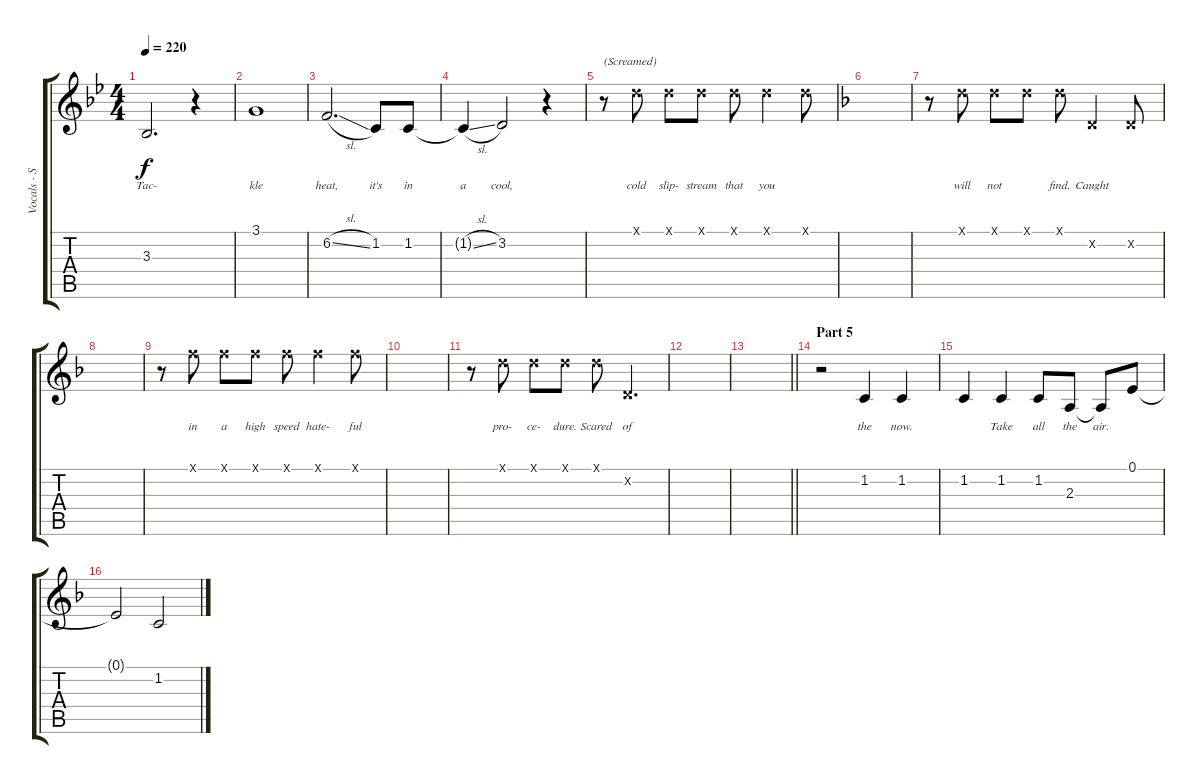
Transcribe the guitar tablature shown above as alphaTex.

\track ("Vocals - Simon Neil" "Vocals - S") {instrument altosax}
\staff {score tabs}
\tuning (E4 B3 G3 D3 A2 E2) {hide}
\ts (4 4)
\tempo 220
\clef g2
\ks gminor
3.3{t}.2{d lyrics (0 "Tac-") lyrics (1 "") lyrics (2 "") lyrics (3 "") lyrics (4 "") dy f} r.4 |
3.1.1{lyrics (0 "kle") lyrics (1 "") lyrics (2 "") lyrics (3 "") lyrics (4 "")} |
6.2{sl}.2{d lyrics (0 "heat,") lyrics (1 "") lyrics (2 "") lyrics (3 "") lyrics (4 "")} 1.2.8{lyrics (0 "it's") lyrics (1 "") lyrics (2 "") lyrics (3 "") lyrics (4 "")} 1.2.8{lyrics (0 "in") lyrics (1 "") lyrics (2 "") lyrics (3 "") lyrics (4 "")} |
1.2{sl t}.4{lyrics (0 "a") lyrics (1 "") lyrics (2 "") lyrics (3 "") lyrics (4 "")} 3.2.2{lyrics (0 "cool,") lyrics (1 "") lyrics (2 "") lyrics (3 "") lyrics (4 "")} r.4 |
r.8{txt "(Screamed)"} 10.1{x}.8{lyrics (0 "cold") lyrics (1 "") lyrics (2 "") lyrics (3 "") lyrics (4 "")} 10.1{x}.8{lyrics (0 "slip-") lyrics (1 "") lyrics (2 "") lyrics (3 "") lyrics (4 "")} 10.1{x}.8{lyrics (0 "stream") lyrics (1 "") lyrics (2 "") lyrics (3 "") lyrics (4 "")} 10.1{x}.8{lyrics (0 "that") lyrics (1 "") lyrics (2 "") lyrics (3 "") lyrics (4 "")} 10.1{x}.4{lyrics (0 "you") lyrics (1 "") lyrics (2 "") lyrics (3 "") lyrics (4 "")} 10.1{x}.8{lyrics (0 "") lyrics (1 "") lyrics (2 "") lyrics (3 "") lyrics (4 "")} |
\ks dminor
|
r.8 10.1{x}.8{lyrics (0 "will") lyrics (1 "") lyrics (2 "") lyrics (3 "") lyrics (4 "")} 10.1{x}.8{lyrics (0 "not") lyrics (1 "") lyrics (2 "") lyrics (3 "") lyrics (4 "")} 10.1{x}.8{lyrics (0 "") lyrics (1 "") lyrics (2 "") lyrics (3 "") lyrics (4 "")} 10.1{x}.8{lyrics (0 "find.") lyrics (1 "") lyrics (2 "") lyrics (3 "") lyrics (4 "")} 3.2{x}.4{lyrics (0 "Caught") lyrics (1 "") lyrics (2 "") lyrics (3 "") lyrics (4 "")} 3.2{x}.8{lyrics (0 "") lyrics (1 "") lyrics (2 "") lyrics (3 "") lyrics (4 "")} |
|
r.8 13.1{x}.8{lyrics (0 "in") lyrics (1 "") lyrics (2 "") lyrics (3 "") lyrics (4 "")} 13.1{x}.8{lyrics (0 "a") lyrics (1 "") lyrics (2 "") lyrics (3 "") lyrics (4 "")} 13.1{x}.8{lyrics (0 "high") lyrics (1 "") lyrics (2 "") lyrics (3 "") lyrics (4 "")} 13.1{x}.8{lyrics (0 "speed") lyrics (1 "") lyrics (2 "") lyrics (3 "") lyrics (4 "")} 13.1{x}.4{lyrics (0 "hate-") lyrics (1 "") lyrics (2 "") lyrics (3 "") lyrics (4 "")} 13.1{x}.8{lyrics (0 "ful") lyrics (1 "") lyrics (2 "") lyrics (3 "") lyrics (4 "")} |
|
r.8 10.1{x}.8{lyrics (0 "pro-") lyrics (1 "") lyrics (2 "") lyrics (3 "") lyrics (4 "")} 10.1{x}.8{lyrics (0 "ce-") lyrics (1 "") lyrics (2 "") lyrics (3 "") lyrics (4 "")} 10.1{x}.8{lyrics (0 "dure.") lyrics (1 "") lyrics (2 "") lyrics (3 "") lyrics (4 "")} 10.1{x}.8{lyrics (0 "Scared") lyrics (1 "") lyrics (2 "") lyrics (3 "") lyrics (4 "")} 3.2{x}.4{d lyrics (0 "of") lyrics (1 "") lyrics (2 "") lyrics (3 "") lyrics (4 "")} |
|
\barLineRight lightlight
|
\section ("" "Part 5")
r.2 1.2.4{lyrics (0 "the") lyrics (1 "") lyrics (2 "") lyrics (3 "") lyrics (4 "")} 1.2.4{lyrics (0 "now.") lyrics (1 "") lyrics (2 "") lyrics (3 "") lyrics (4 "")} |
1.2.4{lyrics (0 "") lyrics (1 "") lyrics (2 "") lyrics (3 "") lyrics (4 "")} 1.2.4{lyrics (0 "Take") lyrics (1 "") lyrics (2 "") lyrics (3 "") lyrics (4 "")} 1.2.8{lyrics (0 "all") lyrics (1 "") lyrics (2 "") lyrics (3 "") lyrics (4 "")} 2.3.8{lyrics (0 "the") lyrics (1 "") lyrics (2 "") lyrics (3 "") lyrics (4 "")} 2.3{t}.8{lyrics (0 "air.") lyrics (1 "") lyrics (2 "") lyrics (3 "") lyrics (4 "")} 0.1.8{lyrics (0 "") lyrics (1 "") lyrics (2 "") lyrics (3 "") lyrics (4 "")} |
0.1{t}.2{lyrics (0 "") lyrics (1 "") lyrics (2 "") lyrics (3 "") lyrics (4 "")} 1.2.2{lyrics (0 "") lyrics (1 "") lyrics (2 "") lyrics (3 "") lyrics (4 "")}
